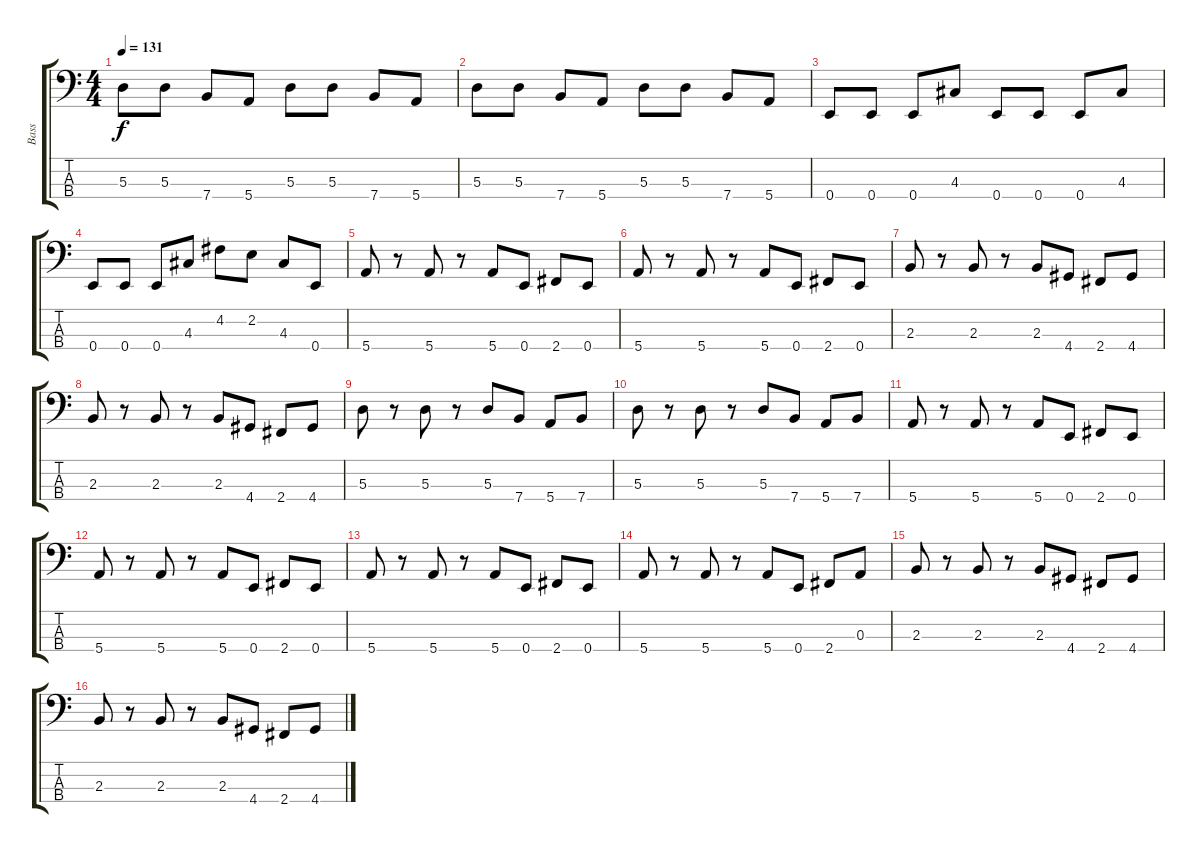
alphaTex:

\track ("Bass" "Bass") {instrument electricbasspick}
\staff {score tabs}
\tuning (G2 D2 A1 E1) {hide}
\ts (4 4)
\tempo 131
\clef f4
\ks c
5.3.8{dy f} 5.3.8 7.4.8 5.4.8 5.3.8 5.3.8 7.4.8 5.4.8 |
5.3.8 5.3.8 7.4.8 5.4.8 5.3.8 5.3.8 7.4.8 5.4.8 |
0.4.8 0.4.8 0.4.8 4.3.8 0.4.8 0.4.8 0.4.8 4.3.8 |
0.4.8 0.4.8 0.4.8 4.3.8 4.2.8 2.2.8 4.3.8 0.4.8 |
5.4.8 r.8 5.4.8 r.8 5.4.8 0.4.8 2.4.8 0.4.8 |
5.4.8 r.8 5.4.8 r.8 5.4.8 0.4.8 2.4.8 0.4.8 |
2.3.8 r.8 2.3.8 r.8 2.3.8 4.4.8 2.4.8 4.4.8 |
2.3.8 r.8 2.3.8 r.8 2.3.8 4.4.8 2.4.8 4.4.8 |
5.3.8 r.8 5.3.8 r.8 5.3.8 7.4.8 5.4.8 7.4.8 |
5.3.8 r.8 5.3.8 r.8 5.3.8 7.4.8 5.4.8 7.4.8 |
5.4.8 r.8 5.4.8 r.8 5.4.8 0.4.8 2.4.8 0.4.8 |
5.4.8 r.8 5.4.8 r.8 5.4.8 0.4.8 2.4.8 0.4.8 |
5.4.8 r.8 5.4.8 r.8 5.4.8 0.4.8 2.4.8 0.4.8 |
5.4.8 r.8 5.4.8 r.8 5.4.8 0.4.8 2.4.8 0.3.8 |
2.3.8 r.8 2.3.8 r.8 2.3.8 4.4.8 2.4.8 4.4.8 |
2.3.8 r.8 2.3.8 r.8 2.3.8 4.4.8 2.4.8 4.4.8
